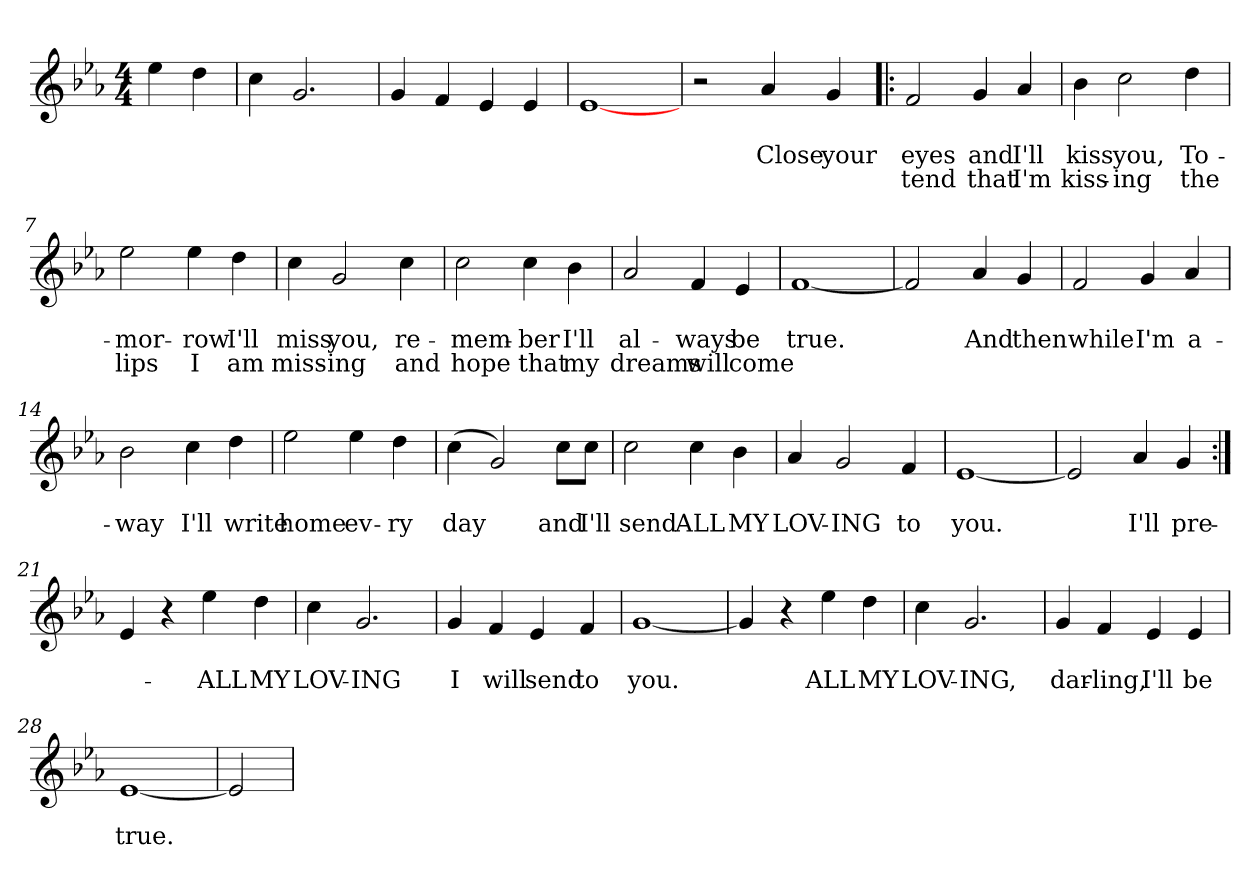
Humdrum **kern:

**kern	**text	**text	**text
*part1	*part1	*part1	*part1
*staff1	*staff1	*staff1	*staff1
*clefG2	*	*	*
*k[b-e-a-]	*	*	*
*E-:	*	*	*
*M4/4	*	*	*
=	=	=	=
4ee-\	.	.	.
4dd\	.	.	.
=1	=1	=1	=1
4cc\	.	.	.
2.g/	.	.	.
=2	=2	=2	=2
4g/	.	.	.
4f/	.	.	.
4e-/	.	.	.
4e-/	.	.	.
=3	=3	=3	=3
[<1e-	.	.	.
=4	=4	=4	=4
2r	.	.	.
!	!	!LO:LY:b	!
4a-/	.	Close	.
!	!	!LO:LY:b	!
4g/	.	your	.
=5!|:	=5!|:	=5!|:	=5!|:
!	!	!LO:LY:b	!LO:LY:b
2f/	.	eyes	tend
!	!	!LO:LY:b	!LO:LY:b
4g/	.	and	that
!	!	!LO:LY:b	!LO:LY:b
4a-/	.	I'll	I'm
!!LO:LB:g=z
=6	=6	=6	=6
!	!	!LO:LY:b	!LO:LY:b
4b-\	.	kiss	kiss-
!	!	!LO:LY:b	!LO:LY:b
2cc\	.	you,	-ing
!	!	!LO:LY:b	!LO:LY:b
4dd\	.	To-	the
=7	=7	=7	=7
!	!	!LO:LY:b	!LO:LY:b
2ee-\	.	-mor-	lips
!	!	!LO:LY:b	!LO:LY:b
4ee-\	.	-row	I
!	!	!LO:LY:b	!LO:LY:b
4dd\	.	I'll	am
=8	=8	=8	=8
!	!	!LO:LY:b	!LO:LY:b
4cc\	.	miss	miss-
!	!	!LO:LY:b	!LO:LY:b
2g/	.	you,	-ing
!	!	!LO:LY:b	!LO:LY:b
4cc\	.	re-	and
=9	=9	=9	=9
!	!	!LO:LY:b	!LO:LY:b
2cc\	.	-mem-	hope
!	!	!LO:LY:b	!LO:LY:b
4cc\	.	-ber	that
!	!	!LO:LY:b	!LO:LY:b
4b-\	.	I'll	my
=10	=10	=10	=10
!	!	!LO:LY:b	!LO:LY:b
2a-/	.	al-	dreams
!	!	!LO:LY:b	!LO:LY:b
4f/	.	-ways	will
!	!	!LO:LY:b	!LO:LY:b
4e-/	.	be	come
=11	=11	=11	=11
!	!	!LO:LY:b	!
[<1f	.	true.	.
!!LO:LB:g=z
=12	=12	=12	=12
2f/]	.	.	.
!	!	!LO:LY:b	!
4a-/	.	And	.
!	!	!LO:LY:b	!
4g/	.	then	.
=13	=13	=13	=13
!	!	!LO:LY:b:rj	!
2f/	.	while	.
!	!	!LO:LY:b	!
4g/	.	I'm	.
!	!	!LO:LY:b	!
4a-/	.	a-	.
=14	=14	=14	=14
!	!	!LO:LY:b	!
2b-\	.	-way	.
!	!	!LO:LY:b	!
4cc\	.	I'll	.
!	!	!LO:LY:b	!
4dd\	.	write	.
=15	=15	=15	=15
!	!	!LO:LY:b	!
2ee-\	.	home	.
!	!	!LO:LY:b	!
4ee-\	.	ev-	.
!	!	!LO:LY:b	!
4dd\	.	-ry	.
=16	=16	=16	=16
!	!	!LO:LY:b	!
(>4cc\	.	day	.
2g/)	.	.	.
!	!	!LO:LY:b	!
8cc\L	.	and	.
!	!	!LO:LY:b	!
8cc\J	.	I'll	.
=17	=17	=17	=17
!	!	!LO:LY:b	!
2cc\	.	send	.
!	!	!LO:LY:b	!
4cc\	.	ALL	.
!	!	!LO:LY:b	!
4b-\	.	MY	.
!!LO:LB:g=z
=18	=18	=18	=18
!	!	!LO:LY:b	!
4a-/	.	LOV-	.
!	!	!LO:LY:b	!
2g/	.	-ING	.
!	!	!LO:LY:b	!
4f/	.	to	.
=19	=19	=19	=19
!	!	!LO:LY:b	!
[<1e-	.	you.	.
=20	=20	=20	=20
2e-/]	.	.	.
!	!	!LO:LY:b	!
4a-/	.	I'll	.
!	!	!LO:LY:b	!
4g/	.	pre-	.
=21:|!	=21:|!	=21:|!	=21:|!
4e-/	.	.	.
4r	.	.	.
!	!	!LO:LY:b	!
4ee-\	.	-ALL	.
!	!	!LO:LY:b	!
4dd\	.	MY	.
=22	=22	=22	=22
!	!	!LO:LY:b	!
4cc\	.	LOV-	.
!	!	!LO:LY:b	!
2.g/	.	-ING	.
=23	=23	=23	=23
!	!	!LO:LY:b	!
4g/	.	I	.
!	!	!LO:LY:b	!
4f/	.	will	.
!	!	!LO:LY:b	!
4e-/	.	send	.
!	!	!LO:LY:b	!
4f/	.	to	.
!!LO:LB:g=z
=24	=24	=24	=24
!	!	!LO:LY:b	!
[<1g	.	you.	.
=25	=25	=25	=25
4g/]	.	.	.
4r	.	.	.
!	!	!LO:LY:b	!
4ee-\	.	ALL	.
!	!	!LO:LY:b	!
4dd\	.	MY	.
=26	=26	=26	=26
!	!	!LO:LY:b	!
4cc\	.	LOV-	.
!	!	!LO:LY:b	!
2.g/	.	-ING,	.
=27	=27	=27	=27
!	!	!LO:LY:b	!
4g/	.	dar-	.
!	!	!LO:LY:b	!
4f/	.	-ling,	.
!	!	!LO:LY:b	!
4e-/	.	I'll	.
!	!	!LO:LY:b	!
4e-/	.	be	.
=28	=28	=28	=28
!	!	!LO:LY:b	!
[<1e-	.	true.	.
=29	=29	=29	=29
2e-/]	.	.	.
=!	=!	=!	=!
*-	*-	*-	*-
